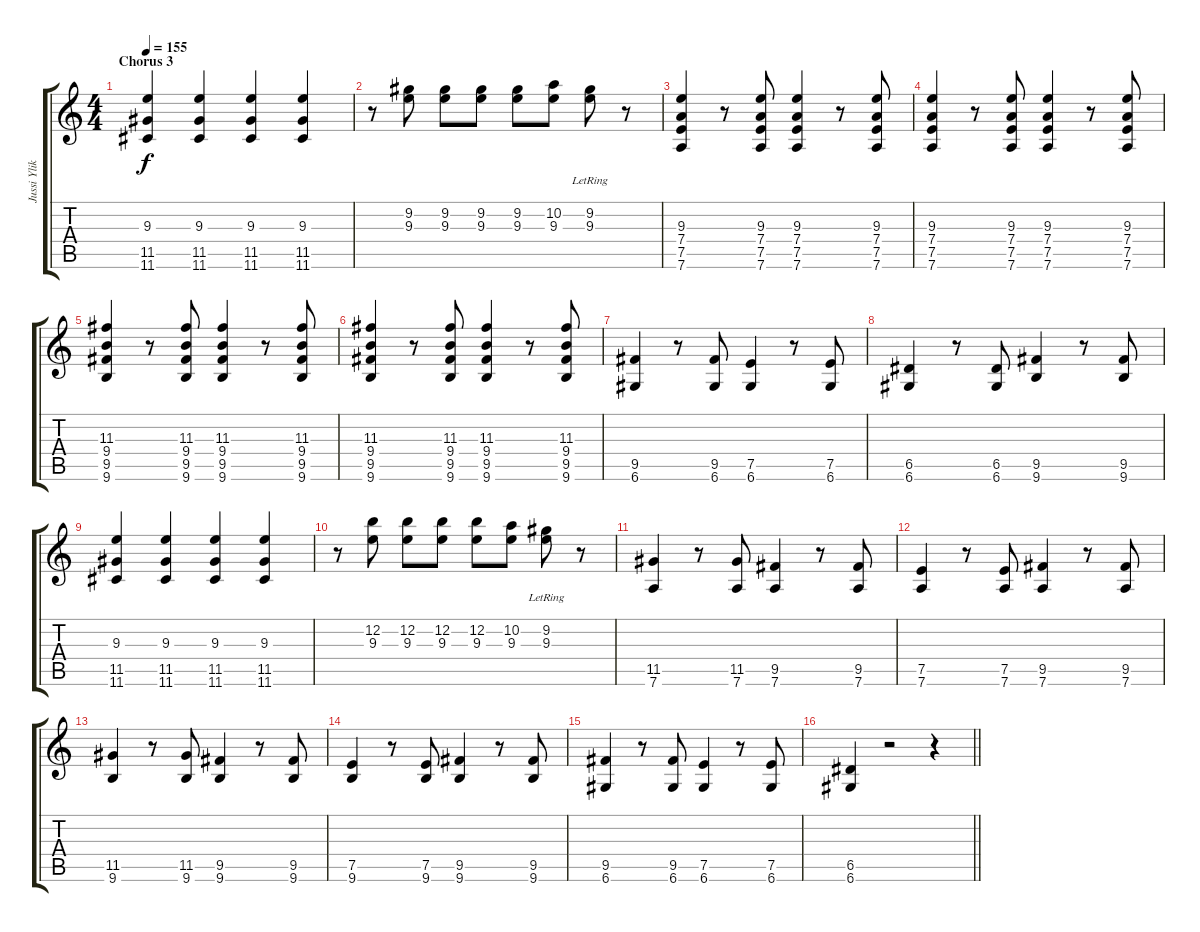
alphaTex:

\track ("Jussi Ylikoski - Guitar" "Jussi Ylik") {instrument distortionguitar}
\staff {score tabs}
\tuning (E4 B3 G3 D3 A2 D2) {hide}
\ts (4 4)
\section ("" "Chorus 3")
\tempo 155
\clef g2
\ks c
(9.3 11.5 11.6).4{dy f} (9.3 11.5 11.6).4 (9.3 11.5 11.6).4 (9.3 11.5 11.6).4 |
r.8 (9.2 9.3).8 (9.2 9.3).8 (9.2 9.3).8 (9.2 9.3).8 (10.2 9.3).8 (9.2{lr} 9.3).8 r.8 |
(9.3 7.4 7.5 7.6).4 r.8 (9.3 7.4 7.5 7.6).8 (9.3 7.4 7.5 7.6).4 r.8 (9.3 7.4 7.5 7.6).8 |
(9.3 7.4 7.5 7.6).4 r.8 (9.3 7.4 7.5 7.6).8 (9.3 7.4 7.5 7.6).4 r.8 (9.3 7.4 7.5 7.6).8 |
(11.3 9.4 9.5 9.6).4 r.8 (11.3 9.4 9.5 9.6).8 (11.3 9.4 9.5 9.6).4 r.8 (11.3 9.4 9.5 9.6).8 |
(11.3 9.4 9.5 9.6).4 r.8 (11.3 9.4 9.5 9.6).8 (11.3 9.4 9.5 9.6).4 r.8 (11.3 9.4 9.5 9.6).8 |
(9.5 6.6).4 r.8 (9.5 6.6).8 (7.5 6.6).4 r.8 (7.5 6.6).8 |
(6.5 6.6).4 r.8 (6.5 6.6).8 (9.5 9.6).4 r.8 (9.5 9.6).8 |
(9.3 11.5 11.6).4 (9.3 11.5 11.6).4 (9.3 11.5 11.6).4 (9.3 11.5 11.6).4 |
r.8 (12.2 9.3).8 (12.2 9.3).8 (12.2 9.3).8 (12.2 9.3).8 (10.2 9.3).8 (9.2{lr} 9.3).8 r.8 |
(11.5 7.6).4 r.8 (11.5 7.6).8 (9.5 7.6).4 r.8 (9.5 7.6).8 |
(7.5 7.6).4 r.8 (7.5 7.6).8 (9.5 7.6).4 r.8 (9.5 7.6).8 |
(11.5 9.6).4 r.8 (11.5 9.6).8 (9.5 9.6).4 r.8 (9.5 9.6).8 |
(7.5 9.6).4 r.8 (7.5 9.6).8 (9.5 9.6).4 r.8 (9.5 9.6).8 |
(9.5 6.6).4 r.8 (9.5 6.6).8 (7.5 6.6).4 r.8 (7.5 6.6).8 |
\barLineRight lightlight
(6.5 6.6).4 r.2 r.4
